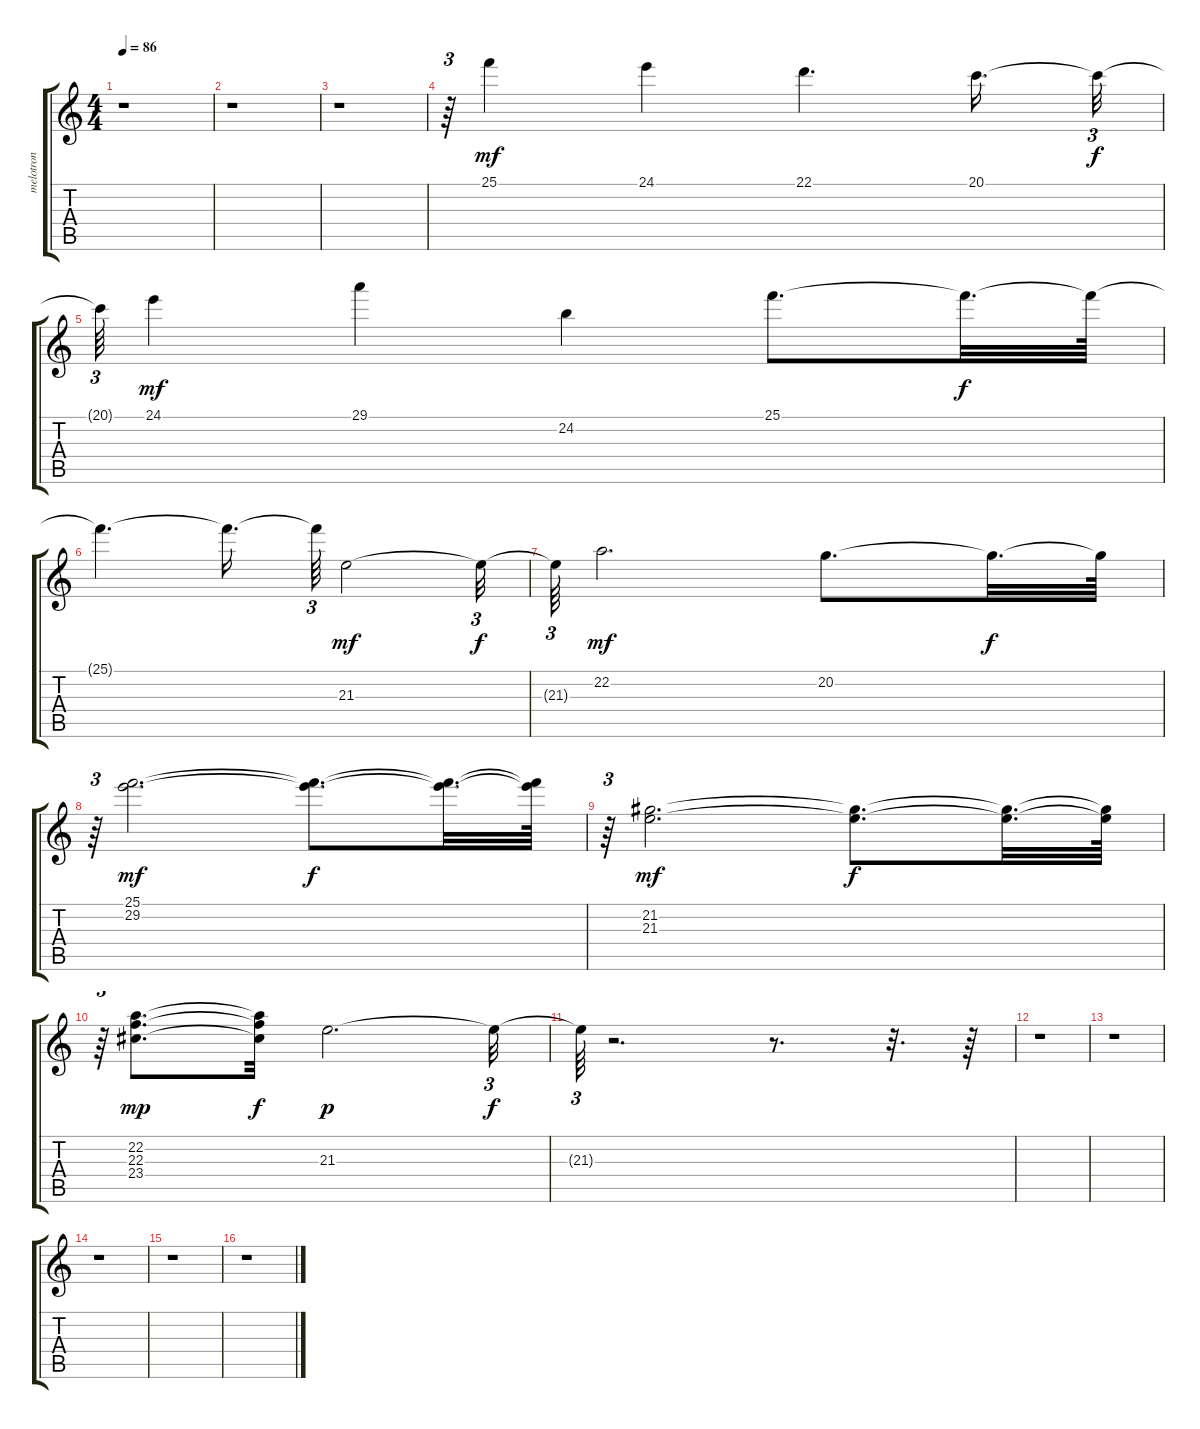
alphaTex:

\track ("melotron" "melotron") {instrument stringensemble1}
\staff {score tabs}
\tuning (E4 B3 G3 D3 A2 E2) {hide}
\ts (4 4)
\tempo 86
\clef g2
\ks c
r.1{dy f} |
r.1 |
r.1 |
r.64{tu (3 2)} 25.1.4{dy mf volume 8} 24.1.4 22.1.4{d} 20.1.16{d} 20.1{t}.32{tu (3 2) dy f} |
20.1{t}.64{tu (3 2)} 24.1.4{dy mf} 29.1.4 24.2.4{volume 9} 25.1.8{d volume 8} 25.1{t}.32{d dy f} 25.1{t}.64 |
25.1{t}.4{d} 25.1{t}.16{d} 25.1{t}.64{tu (3 2)} 21.3.2{dy mf volume 8} 21.3{t}.32{tu (3 2) dy f} |
21.3{t}.64{tu (3 2)} 22.2.2{d dy mf volume 6} 20.2.8{d} 20.2{t}.32{d dy f} 20.2{t}.64 |
r.64{tu (3 2)} (25.1 29.2).2{d dy mf} (25.1{t} 29.2{t}).8{d dy f} (25.1{t} 29.2{t}).32{d} (25.1{t} 29.2{t}).64 |
r.64{tu (3 2)} (21.2 21.3).2{d dy mf volume 7} (21.2{t} 21.3{t}).8{d dy f} (21.2{t} 21.3{t}).32{d} (21.2{t} 21.3{t}).64 |
r.64{tu (3 2)} (22.2 22.3 23.4).8{d dy mp} (22.2{t} 22.3{t} 23.4{t}).32{dy f} 21.3.2{d dy p} 21.3{t}.32{tu (3 2) dy f} |
21.3{t}.64{tu (3 2)} r.2{d} r.8{d} r.32{d} r.64 |
r.1 |
r.1 |
r.1 |
r.1 |
r.1
